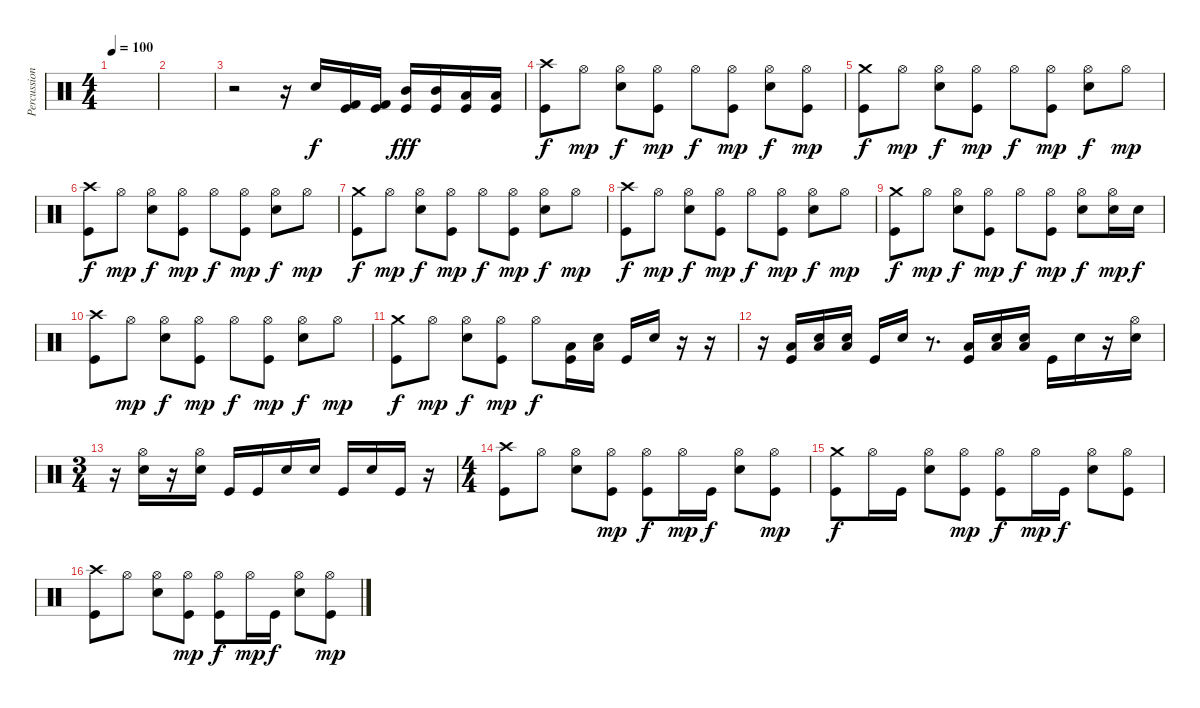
\track ("Percussion" "Percussion") {instrument percussion}
\staff {score}
\articulation defaults
\ts (4 4)
\tempo 100
\clef neutral
\ks c
|
|
r.2 r.16 "Snare (hit) 2".16{dy f} ("Kick (hit) 2" "Kick (hit)").16 ("Kick (hit) 2" "Kick (hit)").16 ("Mid Tom (hit)" "Kick (hit)").16{dy fff} ("Mid Tom (hit)" "Kick (hit)").16 ("Low Tom (hit)" "Kick (hit)").16 ("Low Tom (hit)" "Kick (hit)").16 |
("Crash high (hit)" "Kick (hit)").8{dy f} "Hi-Hat (open)".8{dy mp} ("Hi-Hat (open)" "Electric Snare (hit)").8{dy f} ("Hi-Hat (open)" "Kick (hit)").8{dy mp} "Hi-Hat (open)".8{dy f} ("Hi-Hat (open)" "Kick (hit)").8{dy mp} ("Hi-Hat (open)" "Electric Snare (hit)").8{dy f} ("Hi-Hat (open)" "Kick (hit)").8{dy mp} |
("Crash medium (hit)" "Kick (hit)").8{dy f} "Hi-Hat (open)".8{dy mp} ("Hi-Hat (open)" "Electric Snare (hit)").8{dy f} ("Hi-Hat (open)" "Kick (hit)").8{dy mp} "Hi-Hat (open)".8{dy f} ("Hi-Hat (open)" "Kick (hit)").8{dy mp} ("Hi-Hat (open)" "Electric Snare (hit)").8{dy f} "Hi-Hat (open)".8{dy mp} |
("Crash high (hit)" "Kick (hit)").8{dy f} "Hi-Hat (open)".8{dy mp} ("Hi-Hat (open)" "Electric Snare (hit)").8{dy f} ("Hi-Hat (open)" "Kick (hit)").8{dy mp} "Hi-Hat (open)".8{dy f} ("Hi-Hat (open)" "Kick (hit)").8{dy mp} ("Hi-Hat (open)" "Electric Snare (hit)").8{dy f} "Hi-Hat (open)".8{dy mp} |
("Crash medium (hit)" "Kick (hit)").8{dy f} "Hi-Hat (open)".8{dy mp} ("Hi-Hat (open)" "Electric Snare (hit)").8{dy f} ("Hi-Hat (open)" "Kick (hit)").8{dy mp} "Hi-Hat (open)".8{dy f} ("Hi-Hat (open)" "Kick (hit)").8{dy mp} ("Hi-Hat (open)" "Electric Snare (hit)").8{dy f} "Hi-Hat (open)".8{dy mp} |
("Crash high (hit)" "Kick (hit)").8{dy f} "Hi-Hat (open)".8{dy mp} ("Hi-Hat (open)" "Electric Snare (hit)").8{dy f} ("Hi-Hat (open)" "Kick (hit)").8{dy mp} "Hi-Hat (open)".8{dy f} ("Hi-Hat (open)" "Kick (hit)").8{dy mp} ("Hi-Hat (open)" "Electric Snare (hit)").8{dy f} "Hi-Hat (open)".8{dy mp} |
("Crash medium (hit)" "Kick (hit)").8{dy f} "Hi-Hat (open)".8{dy mp} ("Hi-Hat (open)" "Electric Snare (hit)").8{dy f} ("Hi-Hat (open)" "Kick (hit)").8{dy mp} "Hi-Hat (open)".8{dy f} ("Hi-Hat (open)" "Kick (hit)").8{dy mp} ("Hi-Hat (open)" "Electric Snare (hit)").8{dy f} ("Hi-Hat (open)" "Electric Snare (hit)").16{dy mp} "Electric Snare (hit)".16{dy f} |
("Crash high (hit)" "Kick (hit)").8 "Hi-Hat (open)".8{dy mp} ("Hi-Hat (open)" "Electric Snare (hit)").8{dy f} ("Hi-Hat (open)" "Kick (hit)").8{dy mp} "Hi-Hat (open)".8{dy f} ("Hi-Hat (open)" "Kick (hit)").8{dy mp} ("Hi-Hat (open)" "Electric Snare (hit)").8{dy f} "Hi-Hat (open)".8{dy mp} |
("Crash medium (hit)" "Kick (hit)").8{dy f} "Hi-Hat (open)".8{dy mp} ("Hi-Hat (open)" "Electric Snare (hit)").8{dy f} ("Hi-Hat (open)" "Kick (hit)").8{dy mp} "Hi-Hat (open)".8{dy f} ("Low Floor Tom (hit)" "Kick (hit)").16 ("Low Floor Tom (hit)" "Electric Snare (hit)").16 "Kick (hit)".16 "Electric Snare (hit)".16 r.16 r.16 |
r.16 ("Low Floor Tom (hit)" "Kick (hit)").16 ("Low Floor Tom (hit)" "Electric Snare (hit)").16 ("Low Floor Tom (hit)" "Electric Snare (hit)").16 "Kick (hit)".16 "Electric Snare (hit)".16 r.8{d} ("Low Floor Tom (hit)" "Kick (hit)").16 ("Low Floor Tom (hit)" "Electric Snare (hit)").16 ("Low Floor Tom (hit)" "Electric Snare (hit)").16 "Kick (hit)".16 "Electric Snare (hit)".16 r.16 ("Hi-Hat (open)" "Electric Snare (hit)").16 |
\ts (3 4)
r.16 ("Hi-Hat (open)" "Electric Snare (hit)").16 r.16 ("Hi-Hat (open)" "Electric Snare (hit)").16 "Kick (hit)".16 "Kick (hit)".16 "Electric Snare (hit)".16 "Electric Snare (hit)".16 "Kick (hit)".16 "Electric Snare (hit)".16 "Kick (hit)".16 r.16 |
\ts (4 4)
("Crash high (hit)" "Kick (hit)").8 "Hi-Hat (open)".8 ("Hi-Hat (open)" "Electric Snare (hit)").8 ("Hi-Hat (open)" "Kick (hit)").8{dy mp} ("Hi-Hat (open)" "Kick (hit)").8{dy f} "Hi-Hat (open)".16{dy mp} "Kick (hit)".16{dy f} ("Hi-Hat (open)" "Electric Snare (hit)").8 ("Hi-Hat (open)" "Kick (hit)").8{dy mp} |
("Crash medium (hit)" "Kick (hit)").8{dy f} "Hi-Hat (open)".16 "Kick (hit)".16 ("Hi-Hat (open)" "Electric Snare (hit)").8 ("Hi-Hat (open)" "Kick (hit)").8{dy mp} ("Hi-Hat (open)" "Kick (hit)").8{dy f} "Hi-Hat (open)".16{dy mp} "Kick (hit)".16{dy f} ("Hi-Hat (open)" "Electric Snare (hit)").8 ("Hi-Hat (open)" "Kick (hit)").8 |
("Crash high (hit)" "Kick (hit)").8 "Hi-Hat (open)".8 ("Hi-Hat (open)" "Electric Snare (hit)").8 ("Hi-Hat (open)" "Kick (hit)").8{dy mp} ("Hi-Hat (open)" "Kick (hit)").8{dy f} "Hi-Hat (open)".16{dy mp} "Kick (hit)".16{dy f} ("Hi-Hat (open)" "Electric Snare (hit)").8 ("Hi-Hat (open)" "Kick (hit)").8{dy mp}
